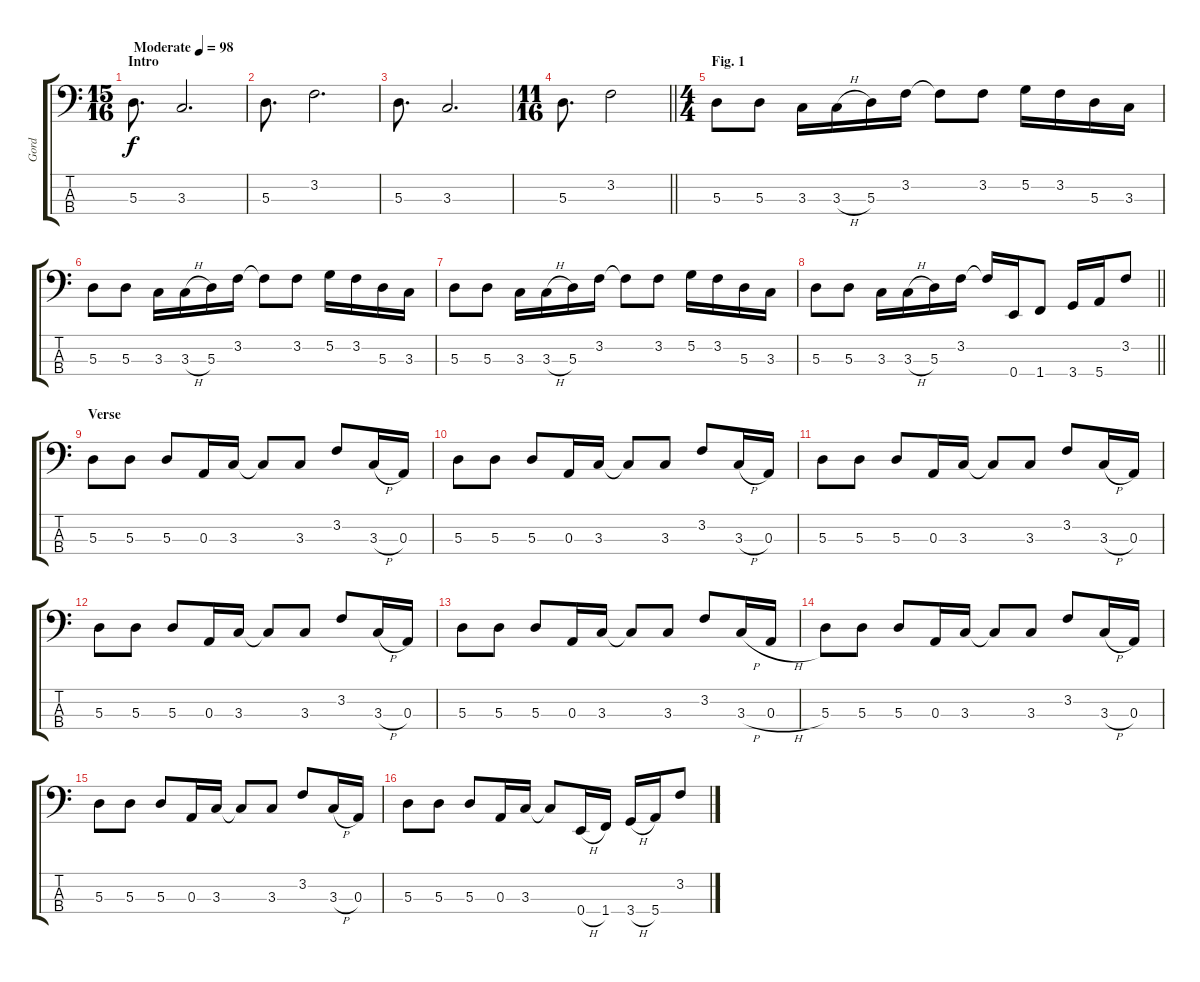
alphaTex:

\track ("Gord" "Gord") {instrument electricbasspick}
\staff {score tabs}
\tuning (G2 D2 A1 E1) {hide}
\ts (15 16)
\section ("" "Intro")
\tempo (98 "Moderate")
\clef f4
\ks c
5.3.8{d dy f instrument electricbasspick} 3.3.2{d} |
5.3.8{d} 3.2.2{d} |
5.3.8{d} 3.3.2{d} |
\ts (11 16)
\barLineRight lightlight
5.3.8{d} 3.2.2 |
\ts (4 4)
\section ("" "Fig. 1")
5.3.8 5.3.8 3.3.16 3.3{h}.16 5.3.16 3.2.16 3.2{t}.8 3.2.8 5.2.16 3.2.16 5.3.16 3.3.16 |
5.3.8 5.3.8 3.3.16 3.3{h}.16 5.3.16 3.2.16 3.2{t}.8 3.2.8 5.2.16 3.2.16 5.3.16 3.3.16 |
5.3.8 5.3.8 3.3.16 3.3{h}.16 5.3.16 3.2.16 3.2{t}.8 3.2.8 5.2.16 3.2.16 5.3.16 3.3.16 |
\barLineRight lightlight
5.3.8 5.3.8 3.3.16 3.3{h}.16 5.3.16 3.2.16 3.2{t}.16 0.4.16 1.4.8 3.4.16 5.4.16 3.2.8 |
\section ("" "Verse")
5.3.8 5.3.8 5.3.8 0.3.16 3.3.16 3.3{t}.8 3.3.8 3.2.8 3.3{h}.16 0.3.16 |
5.3.8 5.3.8 5.3.8 0.3.16 3.3.16 3.3{t}.8 3.3.8 3.2.8 3.3{h}.16 0.3.16 |
5.3.8 5.3.8 5.3.8 0.3.16 3.3.16 3.3{t}.8 3.3.8 3.2.8 3.3{h}.16 0.3.16 |
5.3.8 5.3.8 5.3.8 0.3.16 3.3.16 3.3{t}.8 3.3.8 3.2.8 3.3{h}.16 0.3.16 |
5.3.8 5.3.8 5.3.8 0.3.16 3.3.16 3.3{t}.8 3.3.8 3.2.8 3.3{h}.16 0.3{h}.16 |
5.3.8 5.3.8 5.3.8 0.3.16 3.3.16 3.3{t}.8 3.3.8 3.2.8 3.3{h}.16 0.3.16 |
5.3.8 5.3.8 5.3.8 0.3.16 3.3.16 3.3{t}.8 3.3.8 3.2.8 3.3{h}.16 0.3.16 |
5.3.8 5.3.8 5.3.8 0.3.16 3.3.16 3.3{t}.8 0.4{h}.16 1.4.16 3.4{h}.16 5.4.16 3.2.8
